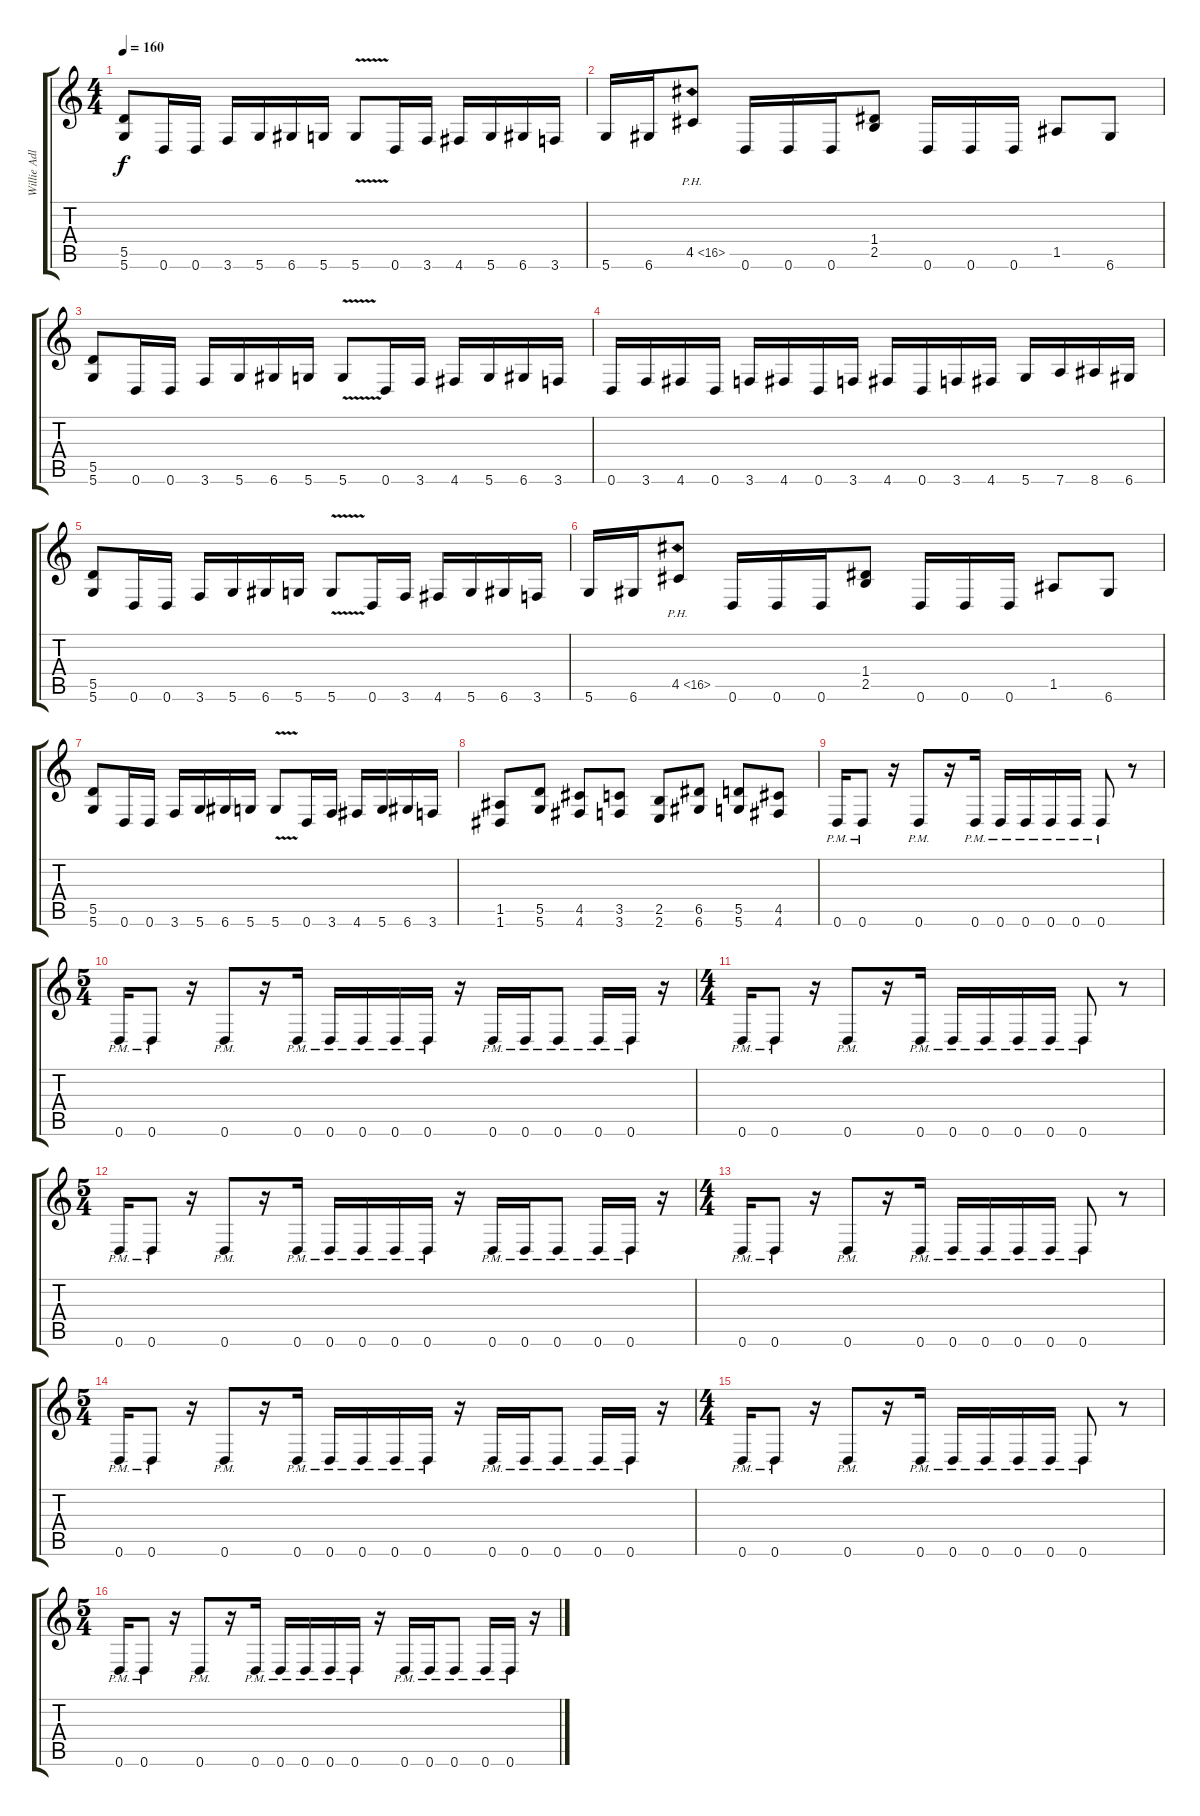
\track ("Willie Adler" "Willie Adl") {instrument distortionguitar}
\staff {score tabs}
\tuning (E4 B3 G3 D3 A2 D2) {hide}
\ts (4 4)
\tempo 160
\clef g2
\ks c
(5.5 5.6).8{dy f} 0.6.16 0.6.16 3.6.16 5.6.16 6.6.16 5.6.16 5.6{v}.8 0.6.16 3.6.16 4.6.16 5.6.16 6.6.16 3.6.16 |
5.6.16 6.6.16 4.5{ph 12}.8 0.6.16 0.6.16 0.6.16 (1.4 2.5).8 0.6.16 0.6.16 0.6.16 1.5.8 6.6.8 |
(5.5 5.6).8 0.6.16 0.6.16 3.6.16 5.6.16 6.6.16 5.6.16 5.6{v}.8 0.6.16 3.6.16 4.6.16 5.6.16 6.6.16 3.6.16 |
0.6.16 3.6.16 4.6.16 0.6.16 3.6.16 4.6.16 0.6.16 3.6.16 4.6.16 0.6.16 3.6.16 4.6.16 5.6.16 7.6.16 8.6.16 6.6.16 |
(5.5 5.6).8 0.6.16 0.6.16 3.6.16 5.6.16 6.6.16 5.6.16 5.6{v}.8 0.6.16 3.6.16 4.6.16 5.6.16 6.6.16 3.6.16 |
5.6.16 6.6.16 4.5{ph 12}.8 0.6.16 0.6.16 0.6.16 (1.4 2.5).8 0.6.16 0.6.16 0.6.16 1.5.8 6.6.8 |
(5.5 5.6).8 0.6.16 0.6.16 3.6.16 5.6.16 6.6.16 5.6.16 5.6{v}.8 0.6.16 3.6.16 4.6.16 5.6.16 6.6.16 3.6.16 |
(1.5 1.6).8 (5.5 5.6).8 (4.5 4.6).8 (3.5 3.6).8 (2.5 2.6).8 (6.5 6.6).8 (5.5 5.6).8 (4.5 4.6).8 |
0.6{pm}.16 0.6{pm}.8 r.16 0.6{pm}.8 r.16 0.6{pm}.16 0.6{pm}.16 0.6{pm}.16 0.6{pm}.16 0.6{pm}.16 0.6{pm}.8 r.8 |
\ts (5 4)
0.6{pm}.16 0.6{pm}.8 r.16 0.6{pm}.8 r.16 0.6{pm}.16 0.6{pm}.16 0.6{pm}.16 0.6{pm}.16 0.6{pm}.16 r.16 0.6{pm}.16 0.6{pm}.16 0.6{pm}.8 0.6{pm}.16 0.6{pm}.16 r.16 |
\ts (4 4)
0.6{pm}.16 0.6{pm}.8 r.16 0.6{pm}.8 r.16 0.6{pm}.16 0.6{pm}.16 0.6{pm}.16 0.6{pm}.16 0.6{pm}.16 0.6{pm}.8 r.8 |
\ts (5 4)
0.6{pm}.16 0.6{pm}.8 r.16 0.6{pm}.8 r.16 0.6{pm}.16 0.6{pm}.16 0.6{pm}.16 0.6{pm}.16 0.6{pm}.16 r.16 0.6{pm}.16 0.6{pm}.16 0.6{pm}.8 0.6{pm}.16 0.6{pm}.16 r.16 |
\ts (4 4)
0.6{pm}.16 0.6{pm}.8 r.16 0.6{pm}.8 r.16 0.6{pm}.16 0.6{pm}.16 0.6{pm}.16 0.6{pm}.16 0.6{pm}.16 0.6{pm}.8 r.8 |
\ts (5 4)
0.6{pm}.16 0.6{pm}.8 r.16 0.6{pm}.8 r.16 0.6{pm}.16 0.6{pm}.16 0.6{pm}.16 0.6{pm}.16 0.6{pm}.16 r.16 0.6{pm}.16 0.6{pm}.16 0.6{pm}.8 0.6{pm}.16 0.6{pm}.16 r.16 |
\ts (4 4)
0.6{pm}.16 0.6{pm}.8 r.16 0.6{pm}.8 r.16 0.6{pm}.16 0.6{pm}.16 0.6{pm}.16 0.6{pm}.16 0.6{pm}.16 0.6{pm}.8 r.8 |
\ts (5 4)
0.6{pm}.16 0.6{pm}.8 r.16 0.6{pm}.8 r.16 0.6{pm}.16 0.6{pm}.16 0.6{pm}.16 0.6{pm}.16 0.6{pm}.16 r.16 0.6{pm}.16 0.6{pm}.16 0.6{pm}.8 0.6{pm}.16 0.6{pm}.16 r.16
